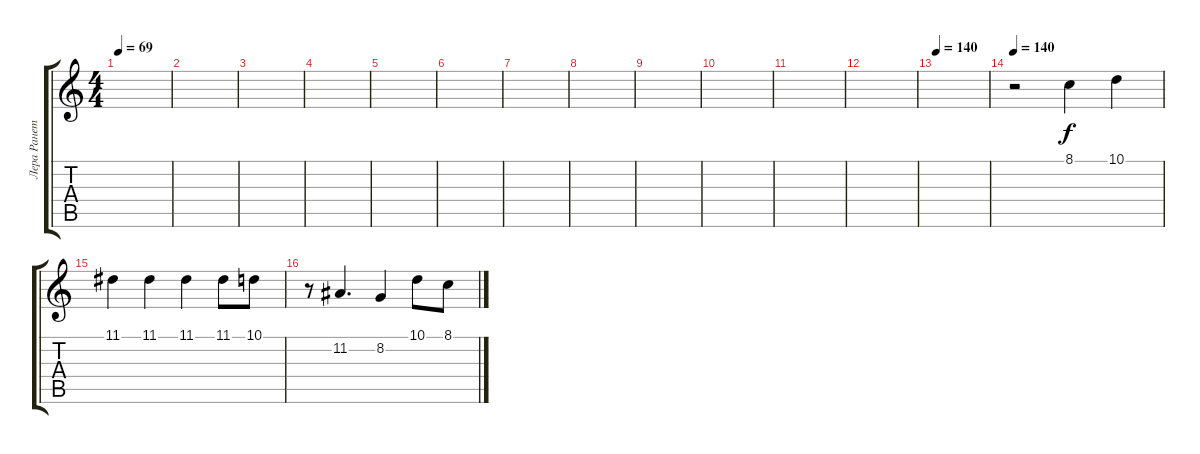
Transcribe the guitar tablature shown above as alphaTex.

\track ("Лера Ранетка" "Лера Ранет") {instrument fx5brightness}
\staff {score tabs}
\tuning (E4 B3 G3 D3 A2 E2) {hide}
\ts (4 4)
\tempo 69
\clef g2
\ks c
|
|
|
|
|
|
|
|
|
|
|
|
\tempo 140
|
\tempo 140
r.2 8.1.4 10.1.4 |
11.1.4 11.1.4 11.1.4 11.1.8 10.1.8 |
r.8 11.2.4{d} 8.2.4 10.1.8 8.1.8
